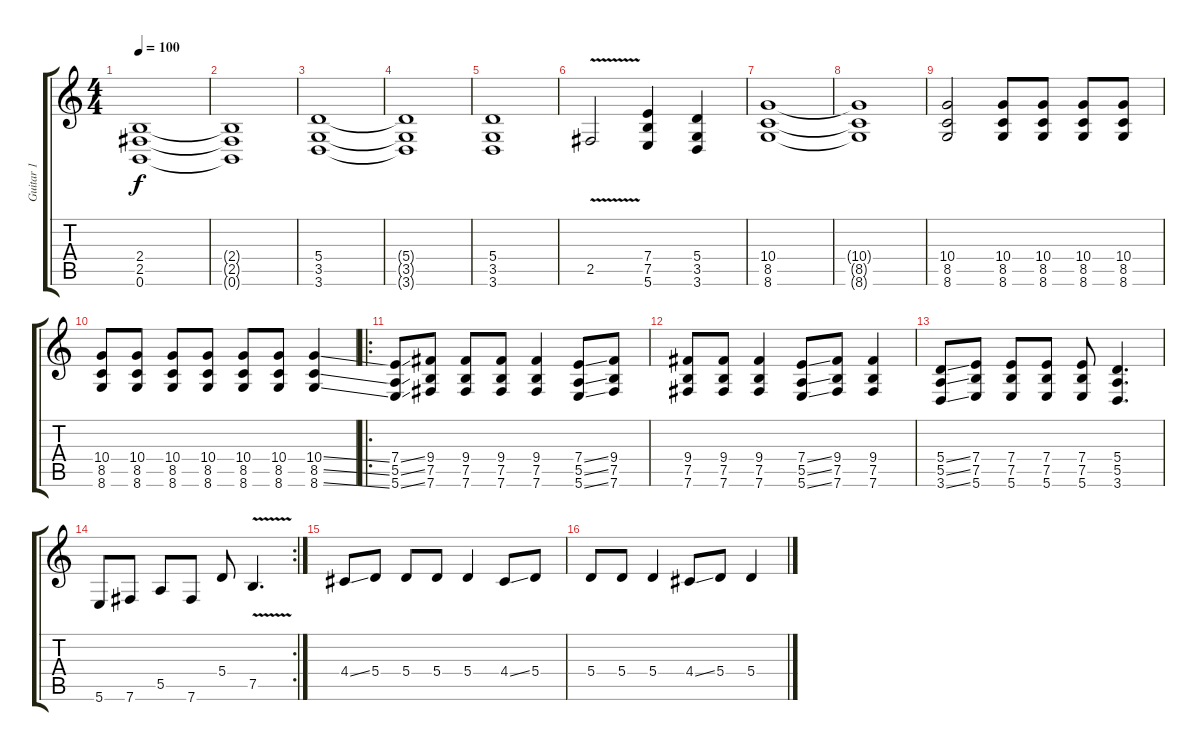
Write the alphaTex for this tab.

\track ("Guitar 1" "Guitar 1") {instrument distortionguitar}
\staff {score tabs}
\tuning (B3 Gb3 D3 A2 E2 B1) {hide}
\ts (4 4)
\tempo 100
\clef g2
\ks c
(2.4 2.5 0.6).1{dy f} |
(2.4{t} 2.5{t} 0.6{t}).1 |
(5.4 3.5 3.6).1 |
(5.4{t} 3.5{t} 3.6{t}).1 |
(5.4 3.5 3.6).1 |
2.5{v}.2 (7.4 7.5 5.6).4 (5.4 3.5 3.6).4 |
(10.4 8.5 8.6).1 |
(10.4{t} 8.5{t} 8.6{t}).1 |
(10.4 8.5 8.6).2 (10.4 8.5 8.6).8 (10.4 8.5 8.6).8 (10.4 8.5 8.6).8 (10.4 8.5 8.6).8 |
(10.4 8.5 8.6).8 (10.4 8.5 8.6).8 (10.4 8.5 8.6).8 (10.4 8.5 8.6).8 (10.4 8.5 8.6).8 (10.4 8.5 8.6).8 (10.4{ss} 8.5{ss} 8.6{ss}).4 |
\ro
(7.4{ss} 5.5{ss} 5.6{ss}).8 (9.4 7.5 7.6).8 (9.4 7.5 7.6).8 (9.4 7.5 7.6).8 (9.4 7.5 7.6).4 (7.4{ss} 5.5{ss} 5.6{ss}).8 (9.4 7.5 7.6).8 |
(9.4 7.5 7.6).8 (9.4 7.5 7.6).8 (9.4 7.5 7.6).4 (7.4{ss} 5.5{ss} 5.6{ss}).8 (9.4 7.5 7.6).8 (9.4 7.5 7.6).4 |
(5.4{ss} 5.5{ss} 3.6{ss}).8 (7.4 7.5 5.6).8 (7.4 7.5 5.6).8 (7.4 7.5 5.6).8 (7.4 7.5 5.6).8 (5.4 5.5 3.6).4{d} |
\rc 2
5.6.8 7.6.8 5.5.8 7.6.8 5.4.8 7.5{v}.4{d} |
4.4{ss}.8 5.4.8 5.4.8 5.4.8 5.4.4 4.4{ss}.8 5.4.8 |
5.4.8 5.4.8 5.4.4 4.4{ss}.8 5.4.8 5.4.4
